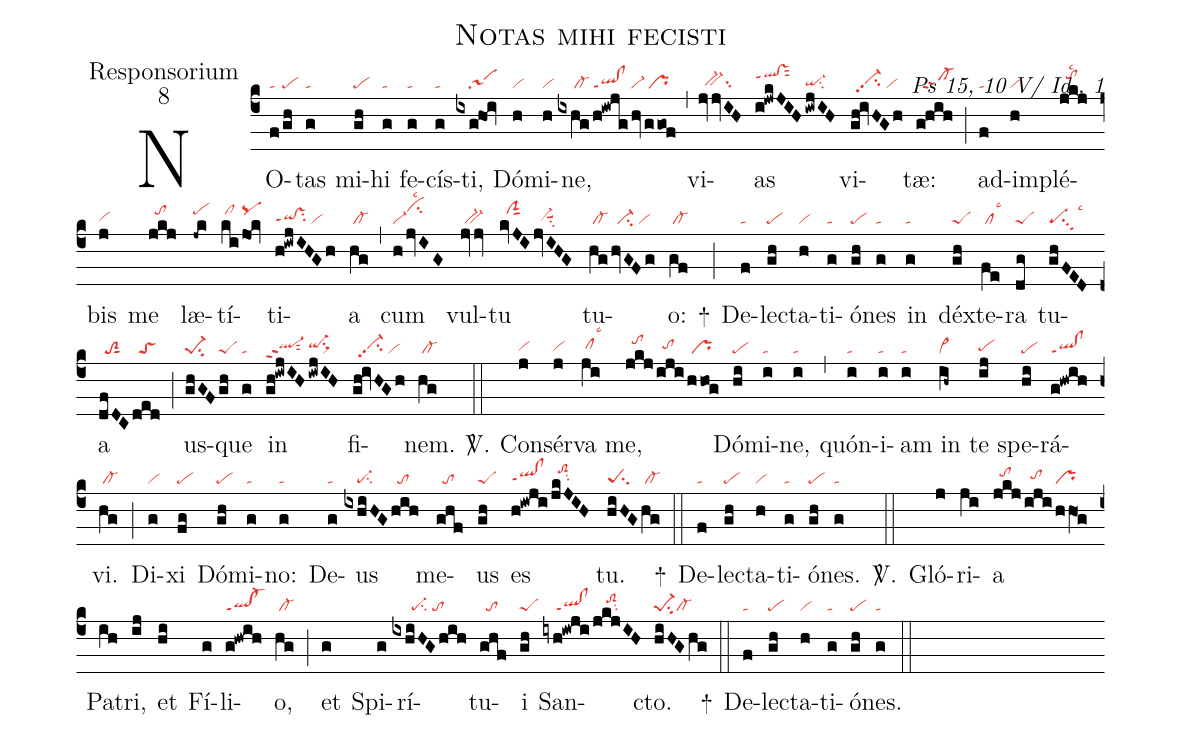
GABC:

name:Notas mihi fecisti;
office-part:Responsorium;
mode:8;
commentary:Ps 15, 10 V/ Id., 1;
nabc-lines:1;
%%
(c4)
NO(f|ta|/gh|pe)tas(g|ta) mi(gh|pe)hi(g|ta) fe(g|ta)cís(g|ta)ti,(ixghOi|////sa1) Dó(h|vi)mi(h|vi)ne,(ixhg|/////cl-|/h!iwjg|ql!clppt1|/hv|vi-|/ggof|/pr) (,)
vi(jvjvIH|//bv-hgsu2)as(i!jwkJIH|qlhj!vshjppt1sut2|/iwjIH|qi-hgsu2) vi(gh!ivHGh|//vi-hhpp2su2/vi)tæ:(g!hih|//sf-) (;)
ad(f|ta)im(h|vi)plé(jkj|//tohjlsc2)bis(j|vihg) me(jkj|//tohj) læ(-jk|pehj)tí(ki|/clhj|jOk|pqhj)ti(h!iwjIHGh|qihg!vshgppt1su2/vi)a(hg|/cl-) (,)
cum(h/jvIG|vi-cihklsc2) vul(jvjv|/bv-)tu(kvJI|//ciGhj|jvIHG|//vi-hgsuu1su2) tu(hg|/cl-|/hvGFg|//vi-su2/vi)o:(gf|/cl-) +(;)
De(f|ta)lec(gh|pe)ta(h|vi)ti(g|ta)ó(gh|pe)nes(g|ta) in(g|ta) déx(gh|peS)te(fe|/cllsc3)ra(dg|peS) tu(ghFED|pesu3lsc3)a(dfDC|//toS2sut1|ded|//toS) (;)
us(ghGF|pe-1su2|gh|peS)que(g|ta) in(gh!iwjIH|ql-hhppt2sut2|/iwjIH|qi-hhsu1sux1) fi(gh!ivHGh|//vi-hhpp2su2/vi)nem.(hg|/cl-) <sp>V/</sp>.(::)
Con(j|vihg)sér(j|vihg)va(ji|/clhhlsc3) me,(jkj|//tohj|/iji|//tohh|/hhog|/pr) Dó(hi|pe)mi(i|ta)ne,(i|ta) (,)
quón(i|ta)i(i|ta)am(i|ta) in(ih~|cl~) te(ij|pehg) spe(hi|pe)rá(g!hwih|ql!clppt1)vi.(hg|/cl-) (;)
Di(g|vi)xi(fg|pe) Dó(gh|pe)mi(g|ta)no:(g|ta) De(g|ta)us(ixhiHG|////pe-su2|/hih|//to) me(ghf|//to)us(gh|peS) es(h!iwji|qlhg!clhgppt1|/jkJIH|//toS2hjsu2) tu.(hiHG|peSsu2|hg|/cl-) +(::)
De(f|ta)lec(gh|pe)ta(h|vi)ti(g|ta)ó(gh|pe)nes.(g|ta) <sp>V/</sp>.(::)
Gló(j)ri(ji)a(jkj|//tohi|/iji|//tohh|/hhO1g|pr) Pa(ih)tri,(ij) et(hi) Fí(g)li(g!hwih|ql!cl-ppt1)o,(hg|/cl-) (;)
et(g) Spi(g)rí(ixhiHGhih|//////pe-su2/to)tu(ghf|//to)i(gh|peS) San(iyh!iwji|////ql!clppt1|/jkjIH|////toS2hisu2)cto.(hiHGhg|pe-1su2cl-) +(::)
De(f|ta)lec(gh|pe)ta(h|vi)ti(g|ta)ó(gh|pe)nes.(g|ta) (::)
